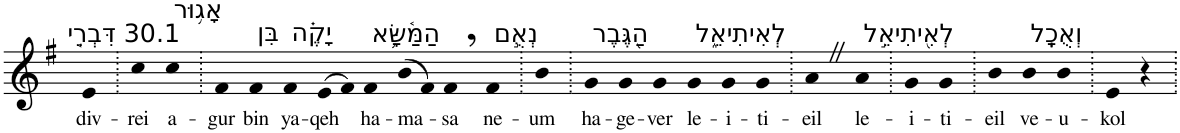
**kern	**text
*part1	*part1
*staff1	*staff1
*I"Piano	*
*I'Pno	*
*clefG2	*
*k[f#]	*
*G:	*
=1	=1
!LO:TX:a:t=30.1 דִּבְרֵ֤י	!
!	!LO:LY:b
4e	div-
=2.	=2.
!	!LO:LY:b
4cc	-rei
!LO:TX:a:t=אָג֥וּר	!
!	!LO:LY:b
4cc	a-
=3.	=3.
!	!LO:LY:b
4f#	-gur
!LO:TX:a:t=בִּן	!
!	!LO:LY:b
4f#	bin
!LO:TX:a:t=יָקֶ֗ה	!
!	!LO:LY:b
4f#	ya-
!	!LO:LY:b
(>8e	-qeh
8f#)	.
!LO:TX:a:t=הַמַּ֫שָּׂ֥א	!
!	!LO:LY:b
4f#	ha-
!	!LO:LY:b
(>8b	-ma-
8f#)	.
!	!LO:LY:b
4f#,	-sa
!LO:TX:a:t=נְאֻ֣ם	!
!	!LO:LY:b
4f#	ne-
=4.	=4.
!	!LO:LY:b
4b	-um
=5.	=5.
!LO:TX:a:t=הַ֭גֶּבֶר	!
!	!LO:LY:b
4g	ha-
!	!LO:LY:b
4g	-ge-
!	!LO:LY:b
4g	-ver
!LO:TX:a:t=לְאִיתִיאֵ֑ל	!
!	!LO:LY:b
4g	le-
!	!LO:LY:b
4g	-i-
!	!LO:LY:b
4g	-ti-
=6.	=6.
!	!LO:LY:b
4aZ	-eil
!LO:TX:a:t=לְאִ֖יתִיאֵ֣ל	!
!	!LO:LY:b
4a	le-
=7.	=7.
!	!LO:LY:b
4g	-i-
!	!LO:LY:b
4g	-ti-
=8.	=8.
!	!LO:LY:b
4b	-eil
!LO:TX:a:t=וְאֻכָֽל	!
!	!LO:LY:b
4b	ve-
!	!LO:LY:b
4b	-u-
=9.	=9.
!	!LO:LY:b
4e	-kol
4r	.
=.	=.
*-	*-
